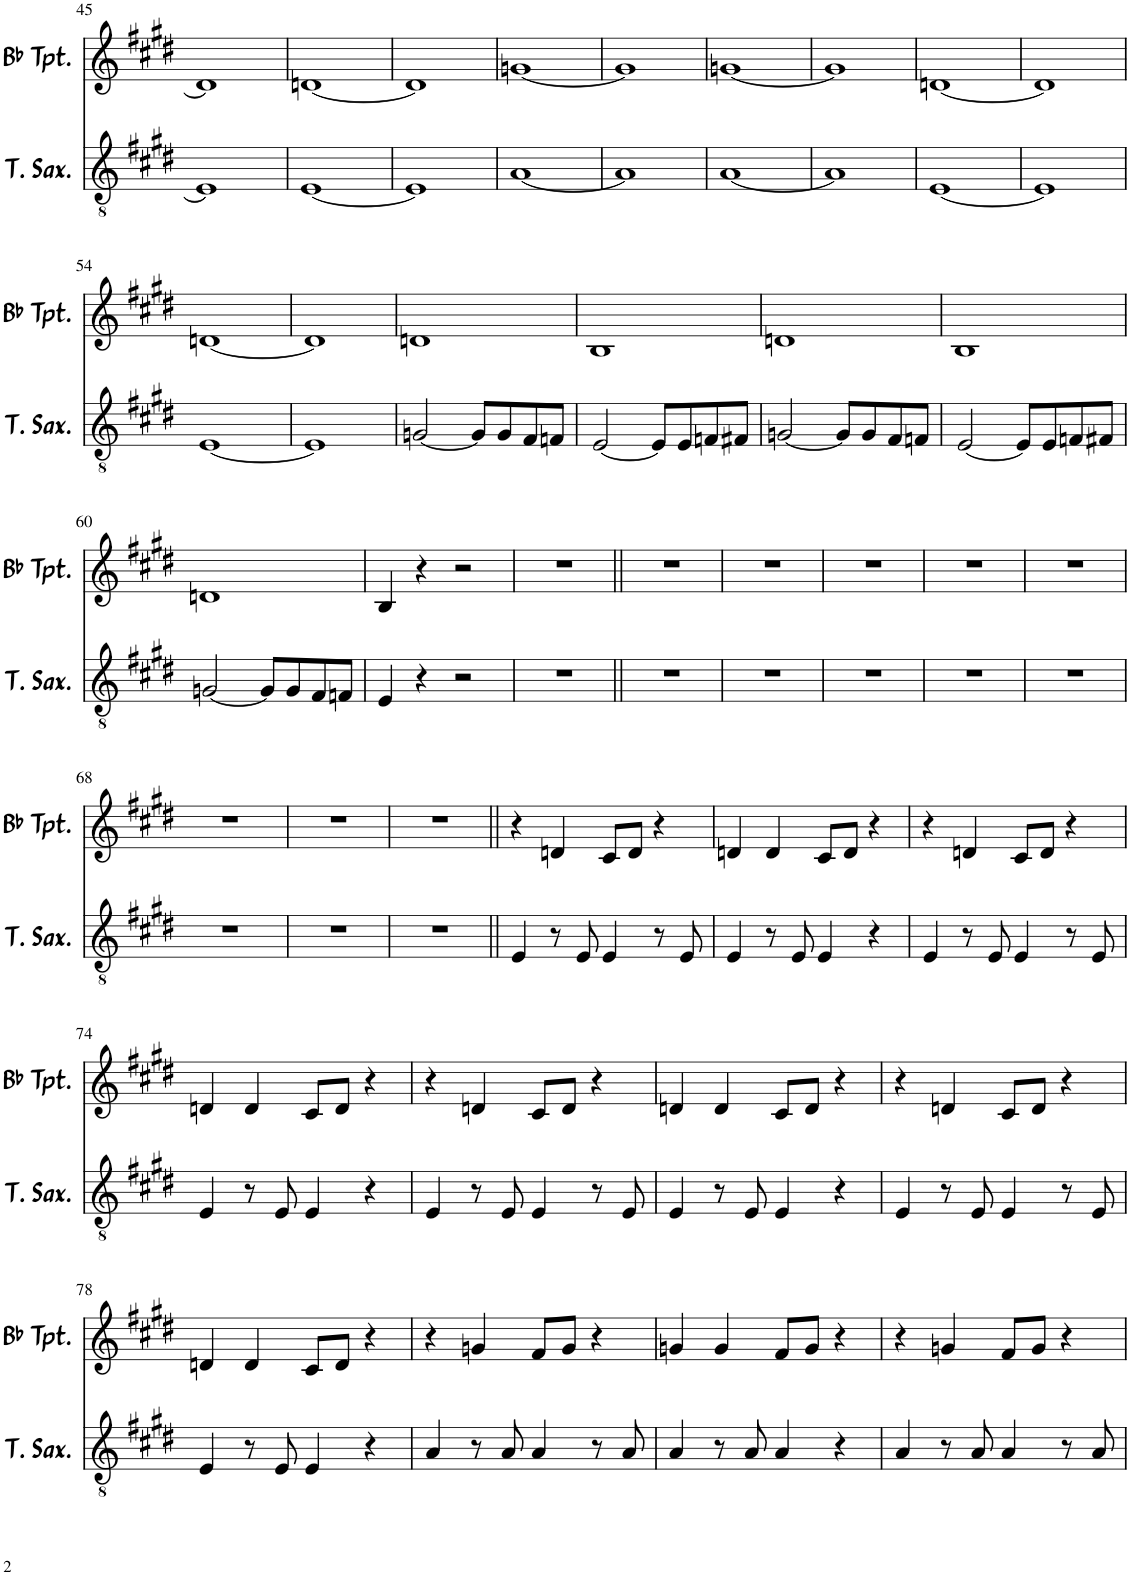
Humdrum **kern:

**kern	**kern
*part2	*part1
*staff2	*staff1
*I"Tenor Saxophone	*I"Bb Trumpet
*I'T. Sax.	*I'Bb Tpt.
!!LO:PB:g=z
*clefGv2	*clefG2
*ITrd8c14	*ITrd1c2
*k[f#c#g#d#]	*k[f#c#g#d#]
*M4/4	*M4/4
=45	=45
1E]	1d]
=46	=46
[1E	[1dn
=47	=47
1E]	1d]
=48	=48
[1A	[1gn
=49	=49
1A]	1g]
=50	=50
[1A	[1gn
=51	=51
1A]	1g]
=52	=52
[1E	[1dn
=53	=53
1E]	1d]
!!LO:LB:g=z
=54	=54
[1E	[1dn
=55	=55
1E]	1d]
=56	=56
[2Gn/	1dn
8G/L]	.
8G/	.
8F#/	.
8Fn/J	.
=57	=57
[2E/	1B
8E/L]	.
8E/	.
8Fn/	.
8F#X/J	.
=58	=58
[2Gn/	1dn
8G/L]	.
8G/	.
8F#/	.
8Fn/J	.
=59	=59
[2E/	1B
8E/L]	.
8E/	.
8Fn/	.
8F#X/J	.
!!LO:LB:g=z
=60	=60
[2Gn/	1dn
8G/L]	.
8G/	.
8F#/	.
8Fn/J	.
=61	=61
4E/	4B/
4r	4r
2r	2r
=62	=62
1r	1r
=63||	=63||
1r	1r
=64	=64
1r	1r
=65	=65
1r	1r
=66	=66
1r	1r
=67	=67
1r	1r
!!LO:LB:g=z
=68	=68
1r	1r
=69	=69
1r	1r
=70	=70
1r	1r
=71||	=71||
4E/	4r
8r	4dn/
8E/	.
4E/	8c#/L
.	8d/J
8r	4r
8E/	.
=72	=72
4E/	4dn/
8r	4d/
8E/	.
4E/	8c#/L
.	8d/J
4r	4r
=73	=73
4E/	4r
8r	4dn/
8E/	.
4E/	8c#/L
.	8d/J
8r	4r
8E/	.
!!LO:LB:g=z
=74	=74
4E/	4dn/
8r	4d/
8E/	.
4E/	8c#/L
.	8d/J
4r	4r
=75	=75
4E/	4r
8r	4dn/
8E/	.
4E/	8c#/L
.	8d/J
8r	4r
8E/	.
=76	=76
4E/	4dn/
8r	4d/
8E/	.
4E/	8c#/L
.	8d/J
4r	4r
=77	=77
4E/	4r
8r	4dn/
8E/	.
4E/	8c#/L
.	8d/J
8r	4r
8E/	.
!!LO:LB:g=z
=78	=78
4E/	4dn/
8r	4d/
8E/	.
4E/	8c#/L
.	8d/J
4r	4r
=79	=79
4A/	4r
8r	4gn/
8A/	.
4A/	8f#/L
.	8g/J
8r	4r
8A/	.
=80	=80
4A/	4gn/
8r	4g/
8A/	.
4A/	8f#/L
.	8g/J
4r	4r
=81	=81
4A/	4r
8r	4gn/
8A/	.
4A/	8f#/L
.	8g/J
8r	4r
8A/	.
=	=
*-	*-
